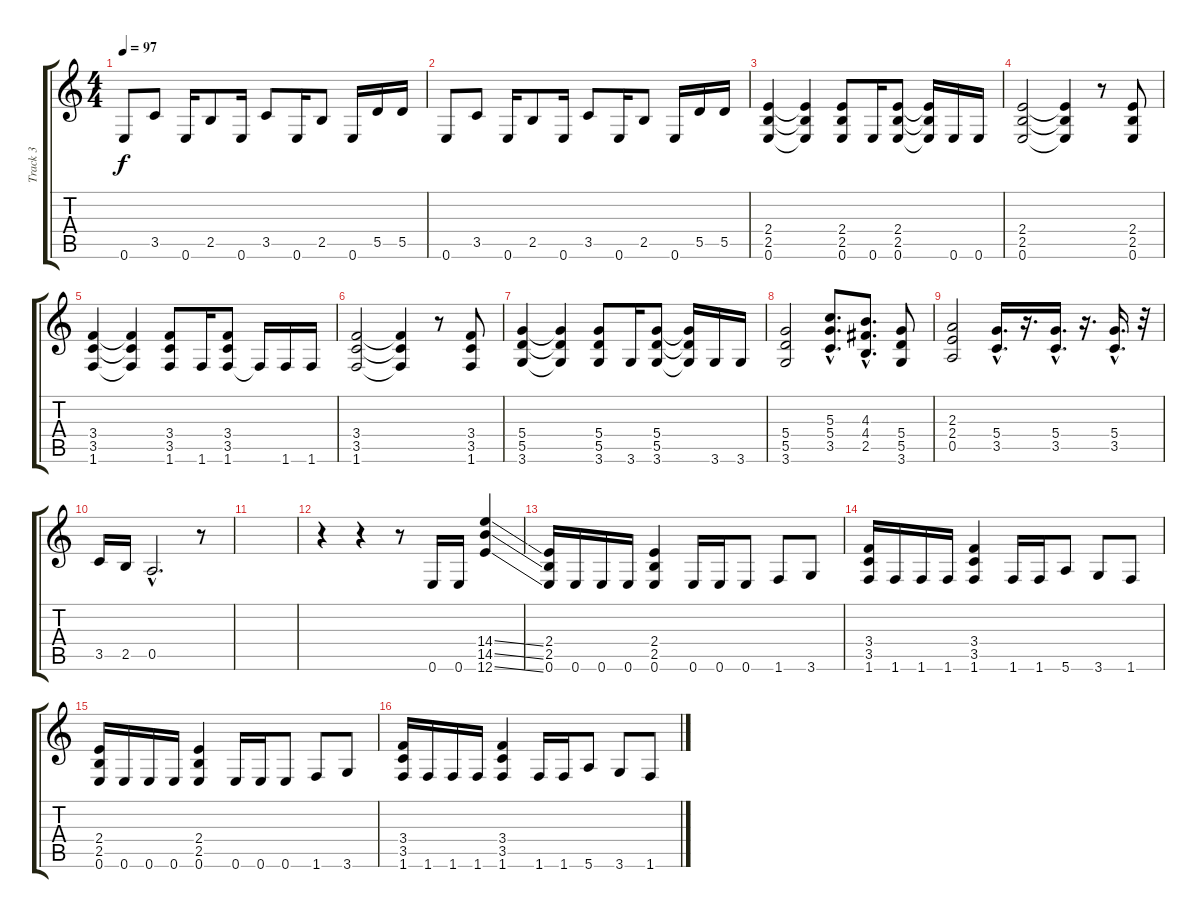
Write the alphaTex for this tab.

\track ("Track 3" "Track 3") {instrument distortionguitar}
\staff {score tabs}
\tuning (E4 B3 G3 D3 A2 E2) {hide}
\ts (4 4)
\tempo 97
\clef g2
\ks c
0.6.8{dy f} 3.5.8 0.6.16 2.5.8 0.6.16 3.5.8 0.6.16 2.5.8 0.6.16 5.5.16 5.5.16 |
0.6.8 3.5.8 0.6.16 2.5.8 0.6.16 3.5.8 0.6.16 2.5.8 0.6.16 5.5.16 5.5.16 |
(2.4 2.5 0.6).4 (2.4{t} 2.5{t} 0.6{t}).4 (2.4 2.5 0.6).8 0.6.16 (2.4 2.5 0.6).8 (2.4{t} 2.5{t} 0.6{t}).16 0.6.16 0.6.16 |
(2.4 2.5 0.6).2 (2.4{t} 2.5{t} 0.6{t}).4 r.8 (2.4 2.5 0.6).8 |
(3.4 3.5 1.6).4 (3.4{t} 3.5{t} 1.6{t}).4 (3.4 3.5 1.6).8 1.6.16 (3.4 3.5 1.6).8 1.6{t}.16 1.6.16 1.6.16 |
(3.4 3.5 1.6).2 (3.4{t} 3.5{t} 1.6{t}).4 r.8 (3.4 3.5 1.6).8 |
(5.4 5.5 3.6).4 (5.4{t} 5.5{t} 3.6{t}).4 (5.4 5.5 3.6).8 3.6.16 (5.4 5.5 3.6).8 (5.4{t} 5.5{t} 3.6{t}).16 3.6.16 3.6.16 |
(5.4 5.5 3.6).2 (5.3{hac} 5.4{hac} 3.5{hac}).8{d} (4.3{hac} 4.4{hac} 2.5{hac}).8{d} (5.4 5.5 3.6).8 |
(2.3 2.4 0.5).2 (5.4{hac} 3.5{hac}).16{d} r.16{d} (5.4{hac} 3.5{hac}).16{d} r.16{d} (5.4{hac} 3.5{hac}).16{d} r.32 |
3.5.16 2.5.16 0.5{hac}.2{d} r.8 |
|
r.4 r.4 r.8 0.6.16 0.6.16 (14.4{ss} 14.5{ss} 12.6{ss}).4 |
(2.4 2.5 0.6).16 0.6.16 0.6.16 0.6.16 (2.4 2.5 0.6).4 0.6.16 0.6.16 0.6.8 1.6.8 3.6.8 |
(3.4 3.5 1.6).16 1.6.16 1.6.16 1.6.16 (3.4 3.5 1.6).4 1.6.16 1.6.16 5.6.8 3.6.8 1.6.8 |
(2.4 2.5 0.6).16 0.6.16 0.6.16 0.6.16 (2.4 2.5 0.6).4 0.6.16 0.6.16 0.6.8 1.6.8 3.6.8 |
(3.4 3.5 1.6).16 1.6.16 1.6.16 1.6.16 (3.4 3.5 1.6).4 1.6.16 1.6.16 5.6.8 3.6.8 1.6.8
